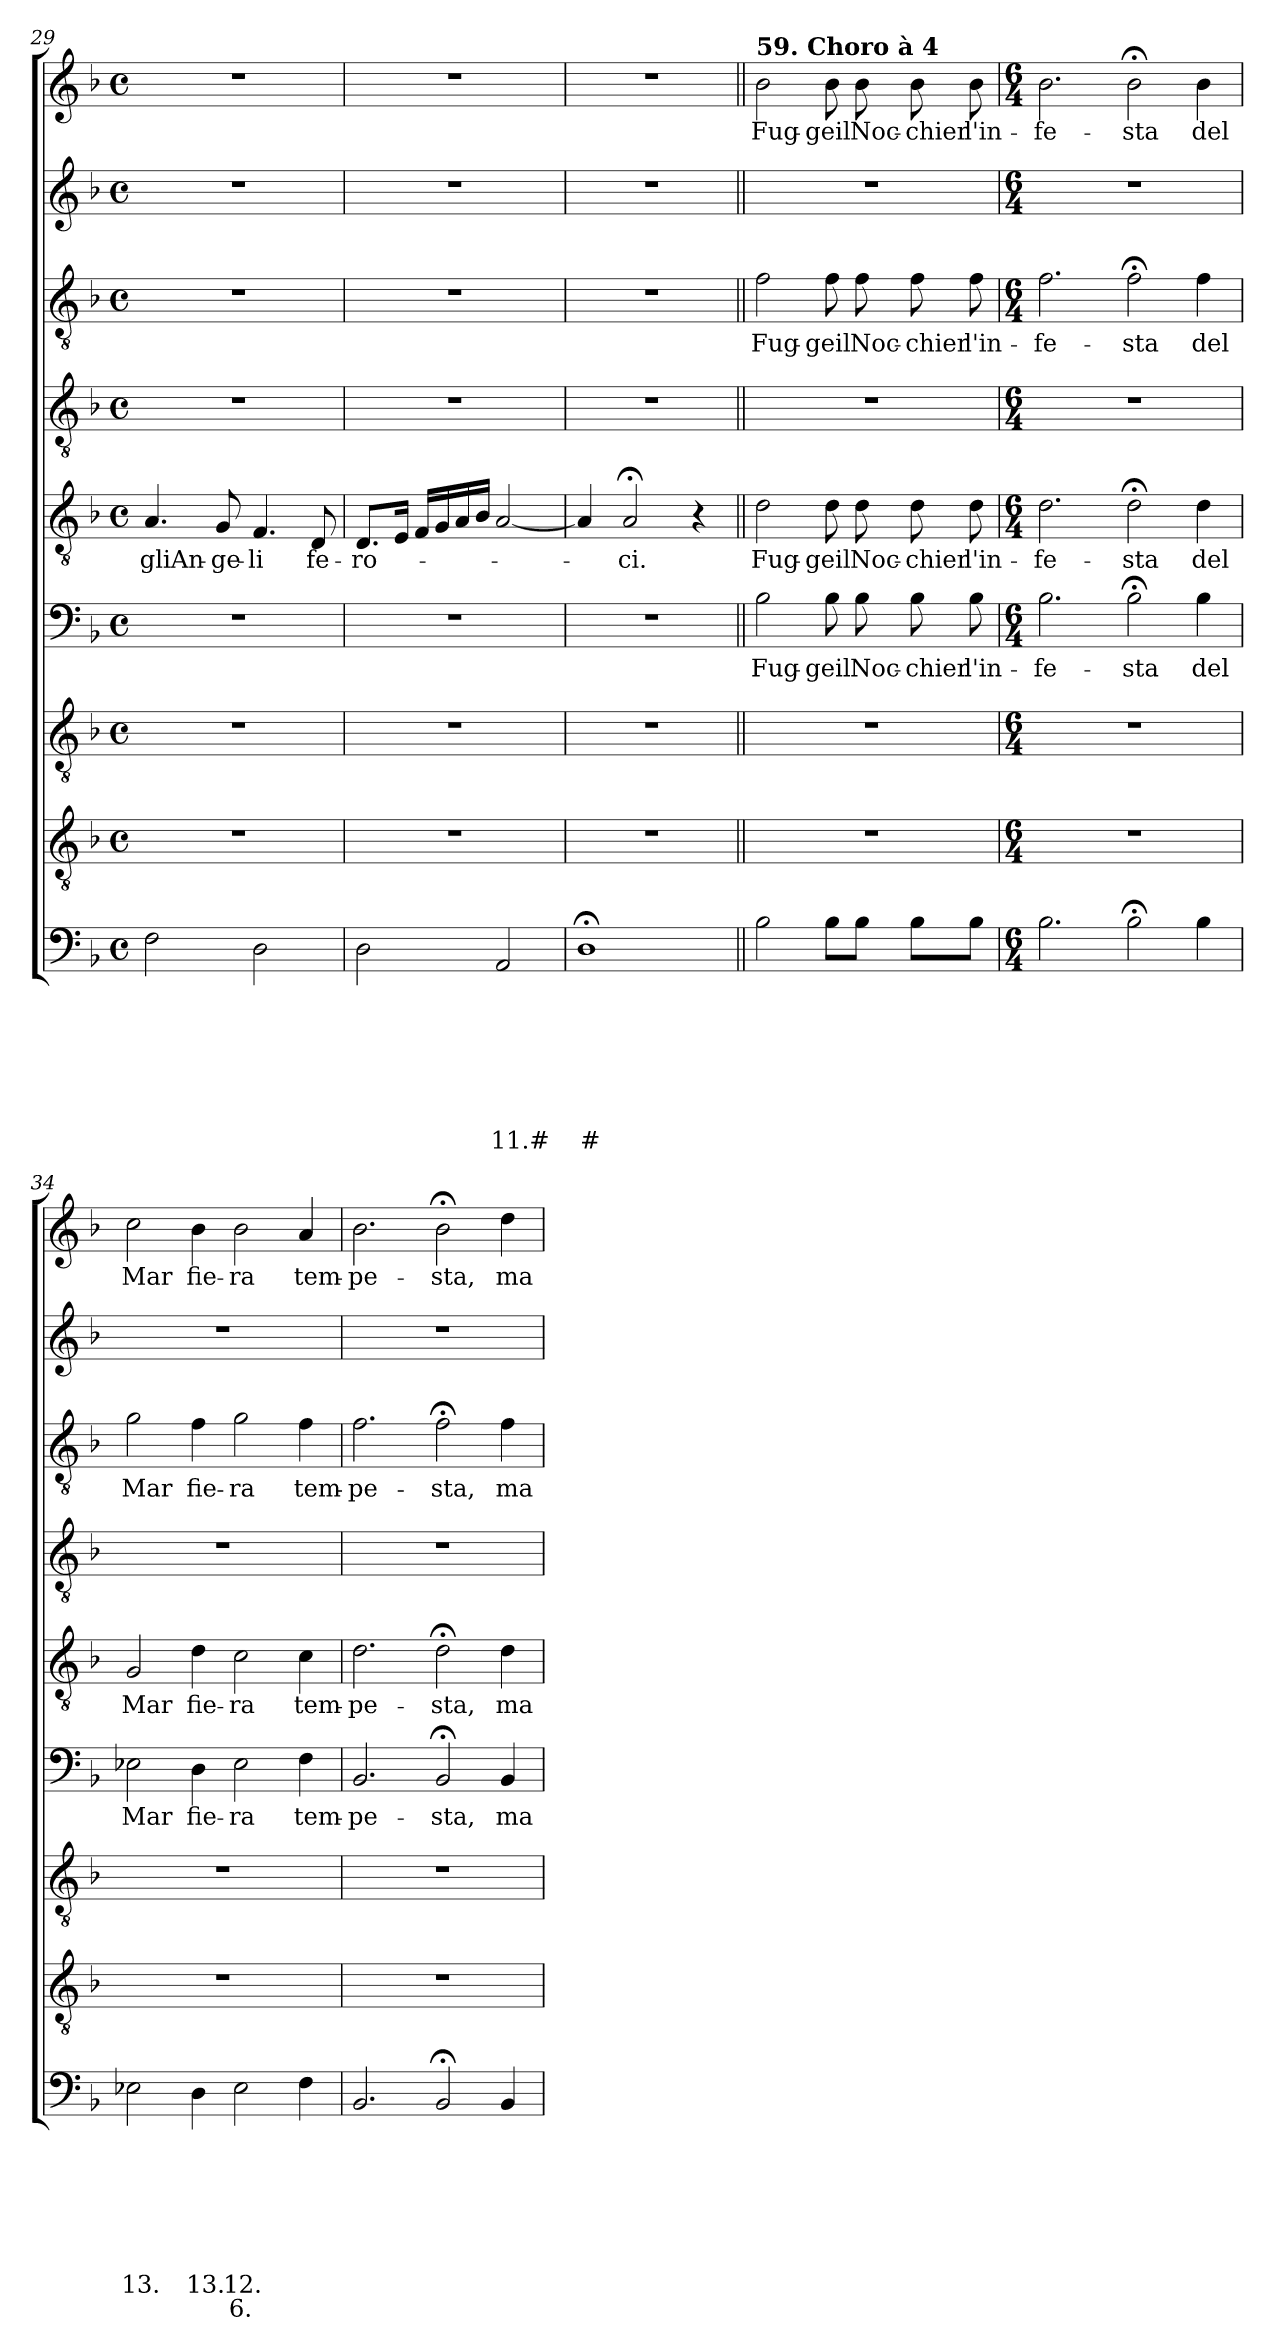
**kern	**text	**text	**text	**text	**text	**text	**text	**text	**kern	**kern	**kern	**text	**kern	**text	**kern	**kern	**text	**kern	**kern	**text
*part9	*part9	*part9	*part9	*part9	*part9	*part9	*part9	*part9	*part8	*part7	*part6	*part6	*part5	*part5	*part4	*part3	*part3	*part2	*part1	*part1
*staff9	*staff9	*staff9	*staff9	*staff9	*staff9	*staff9	*staff9	*staff9	*staff8	*staff7	*staff6	*staff6	*staff5	*staff5	*staff4	*staff3	*staff3	*staff2	*staff1	*staff1
*clefF4	*	*	*	*	*	*	*	*	*clefGv2	*clefGv2	*clefF4	*	*clefGv2	*	*clefGv2	*clefGv2	*	*clefG2	*clefG2	*
*k[b-]	*	*	*	*	*	*	*	*	*k[b-]	*k[b-]	*k[b-]	*	*k[b-]	*	*k[b-]	*k[b-]	*	*k[b-]	*k[b-]	*
*F:	*	*	*	*	*	*	*	*	*F:	*F:	*F:	*	*F:	*	*F:	*F:	*	*F:	*F:	*
*M4/4	*	*	*	*	*	*	*	*	*M4/4	*M4/4	*M4/4	*	*M4/4	*	*M4/4	*M4/4	*	*M4/4	*M4/4	*
*met(c)	*	*	*	*	*	*	*	*	*met(c)	*met(c)	*met(c)	*	*met(c)	*	*met(c)	*met(c)	*	*met(c)	*met(c)	*
=29	=29	=29	=29	=29	=29	=29	=29	=29	=29	=29	=29	=29	=29	=29	=29	=29	=29	=29	=29	=29
2F\	.	.	.	.	.	.	.	.	1r	1r	1r	.	4.A/	gliAn-	1r	1r	.	1r	1r	.
.	.	.	.	.	.	.	.	.	.	.	.	.	8G/	-ge-	.	.	.	.	.	.
2D\	.	.	.	.	.	.	.	.	.	.	.	.	4.F/	-li	.	.	.	.	.	.
.	.	.	.	.	.	.	.	.	.	.	.	.	8D/	fe-	.	.	.	.	.	.
=30	=30	=30	=30	=30	=30	=30	=30	=30	=30	=30	=30	=30	=30	=30	=30	=30	=30	=30	=30	=30
2D\	.	.	.	.	.	.	.	.	1r	1r	1r	.	8.D/L	-ro-	1r	1r	.	1r	1r	.
.	.	.	.	.	.	.	.	.	.	.	.	.	16E/Jk	.	.	.	.	.	.	.
.	.	.	.	.	.	.	.	.	.	.	.	.	16F/LL	.	.	.	.	.	.	.
.	.	.	.	.	.	.	.	.	.	.	.	.	16G/	.	.	.	.	.	.	.
.	.	.	.	.	.	.	.	.	.	.	.	.	16A/	.	.	.	.	.	.	.
.	.	.	.	.	.	.	.	.	.	.	.	.	16B-/JJ	.	.	.	.	.	.	.
2AA/	.	.	.	.	.	.	11.#	.	.	.	.	.	[2A/	.	.	.	.	.	.	.
=31	=31	=31	=31	=31	=31	=31	=31	=31	=31	=31	=31	=31	=31	=31	=31	=31	=31	=31	=31	=31
1D;<	.	.	.	.	.	.	#	.	1r	1r	1r	.	4A/]	.	1r	1r	.	1r	1r	.
.	.	.	.	.	.	.	.	.	.	.	.	.	2A;</	-ci.	.	.	.	.	.	.
.	.	.	.	.	.	.	.	.	.	.	.	.	4r	.	.	.	.	.	.	.
!!LO:LB:g=z
=32||	=32||	=32||	=32||	=32||	=32||	=32||	=32||	=32||	=32||	=32||	=32||	=32||	=32||	=32||	=32||	=32||	=32||	=32||	=32||	=32||
!	!	!	!	!	!	!	!	!	!	!	!	!	!	!	!	!	!	!	!LO:TX:a:B:t=59. Choro à 4	!
2B-\	.	.	.	.	.	.	.	.	1r	1r	2B-\	Fug-	2d\	Fug-	1r	2f\	Fug-	1r	2b-\	Fug-
8B-\L	.	.	.	.	.	.	.	.	.	.	8B-\	-geil	8d\	-geil	.	8f\	-geil	.	8b-\	-geil
8B-\J	.	.	.	.	.	.	.	.	.	.	8B-\	Noc-	8d\	Noc-	.	8f\	Noc-	.	8b-\	Noc-
8B-\L	.	.	.	.	.	.	.	.	.	.	8B-\	-chier	8d\	-chier	.	8f\	-chier	.	8b-\	-chier
8B-\J	.	.	.	.	.	.	.	.	.	.	8B-\	l'in-	8d\	l'in-	.	8f\	l'in-	.	8b-\	l'in-
=33	=33	=33	=33	=33	=33	=33	=33	=33	=33	=33	=33	=33	=33	=33	=33	=33	=33	=33	=33	=33
*M6/4	*	*	*	*	*	*	*	*	*M6/4	*M6/4	*M6/4	*	*M6/4	*	*M6/4	*M6/4	*	*M6/4	*M6/4	*
2.B-\	.	.	.	.	.	.	.	.	1.r	1.r	2.B-\	-fe-	2.d\	-fe-	1.r	2.f\	-fe-	1.r	2.b-\	-fe-
2B-;<\	.	.	.	.	.	.	.	.	.	.	2B-;<\	-sta	2d;<\	-sta	.	2f;<\	-sta	.	2b-;<\	-sta
4B-\	.	.	.	.	.	.	.	.	.	.	4B-\	del	4d\	del	.	4f\	del	.	4b-\	del
=34	=34	=34	=34	=34	=34	=34	=34	=34	=34	=34	=34	=34	=34	=34	=34	=34	=34	=34	=34	=34
2E-X\	.	.	.	.	.	.	13.	.	1.r	1.r	2E-X\	Mar	2G/	Mar	1.r	2g\	Mar	1.r	2cc\	Mar
4D\	.	.	.	.	.	.	13.	.	.	.	4D\	fie-	4d\	fie-	.	4f\	fie-	.	4b-\	fie-
2E-\	.	.	.	.	.	.	12.	6.	.	.	2E-\	-ra	2c\	-ra	.	2g\	-ra	.	2b-\	-ra
4F\	.	.	.	.	.	.	.	.	.	.	4F\	tem-	4c\	tem-	.	4f\	tem-	.	4a/	tem-
=35	=35	=35	=35	=35	=35	=35	=35	=35	=35	=35	=35	=35	=35	=35	=35	=35	=35	=35	=35	=35
2.BB-/	.	.	.	.	.	.	.	.	1.r	1.r	2.BB-/	-pe-	2.d\	-pe-	1.r	2.f\	-pe-	1.r	2.b-\	-pe-
2BB-;</	.	.	.	.	.	.	.	.	.	.	2BB-;</	-sta,	2d;<\	-sta,	.	2f;<\	-sta,	.	2b-;<\	-sta,
4BB-/	.	.	.	.	.	.	.	.	.	.	4BB-/	ma	4d\	ma	.	4f\	ma	.	4dd\	ma
=	=	=	=	=	=	=	=	=	=	=	=	=	=	=	=	=	=	=	=	=
*-	*-	*-	*-	*-	*-	*-	*-	*-	*-	*-	*-	*-	*-	*-	*-	*-	*-	*-	*-	*-
